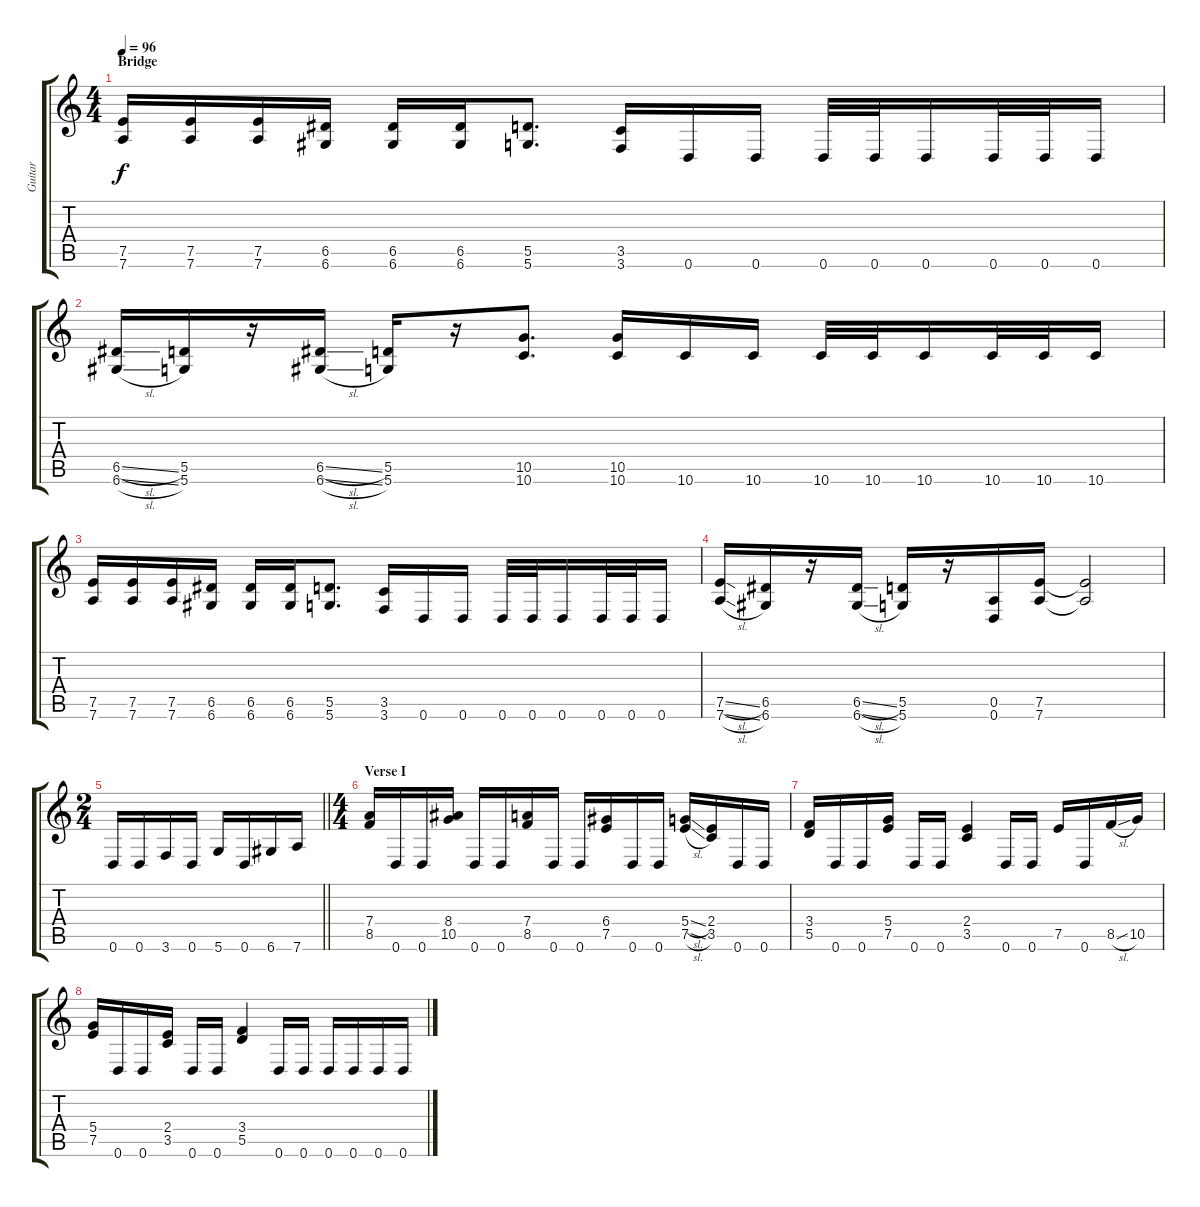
\track ("Guitar" "Guitar") {instrument distortionguitar}
\staff {score tabs}
\tuning (E4 B3 G3 D3 A2 D2) {hide}
\ts (4 4)
\section ("" "Bridge")
\tempo 96
\clef g2
\ks c
(7.5 7.6).16{dy f} (7.5 7.6).16 (7.5 7.6).16 (6.5 6.6).16 (6.5 6.6).16 (6.5 6.6).16 (5.5 5.6).8{d} (3.5 3.6).16 0.6.16 0.6.16 0.6.32 0.6.32 0.6.16 0.6.32 0.6.32 0.6.16 |
(6.5{sl} 6.6{sl}).16 (5.5 5.6).16 r.16 (6.5{sl} 6.6{sl}).16 (5.5 5.6).16 r.16 (10.5 10.6).8{d} (10.5 10.6).16 10.6.16 10.6.16 10.6.32 10.6.32 10.6.16 10.6.32 10.6.32 10.6.16 |
(7.5 7.6).16 (7.5 7.6).16 (7.5 7.6).16 (6.5 6.6).16 (6.5 6.6).16 (6.5 6.6).16 (5.5 5.6).8{d} (3.5 3.6).16 0.6.16 0.6.16 0.6.32 0.6.32 0.6.16 0.6.32 0.6.32 0.6.16 |
(7.5{sl} 7.6{sl}).16 (6.5 6.6).16 r.16 (6.5{sl} 6.6{sl}).16 (5.5 5.6).16 r.16 (0.5 0.6).16 (7.5 7.6).16 (7.5{t} 7.6{t}).2 |
\ts (2 4)
\barLineRight lightlight
0.6.16 0.6.16 3.6.16 0.6.16 5.6.16 0.6.16 6.6.16 7.6.16 |
\ts (4 4)
\section ("" "Verse I")
(7.4 8.5).16 0.6.16 0.6.16 (8.4 10.5).16 0.6.16 0.6.16 (7.4 8.5).16 0.6.16 0.6.16 (6.4 7.5).16 0.6.16 0.6.16 (5.4{sl} 7.5{sl}).16 (2.4 3.5).16 0.6.16 0.6.16 |
(3.4 5.5).16 0.6.16 0.6.16 (5.4 7.5).16 0.6.16 0.6.16 (2.4 3.5).4 0.6.16 0.6.16 7.5.16 0.6.16 8.5{sl}.16 10.5.16 |
(5.4 7.5).16 0.6.16 0.6.16 (2.4 3.5).16 0.6.16 0.6.16 (3.4 5.5).4 0.6.16 0.6.16 0.6.16 0.6.16 0.6.16 0.6.16
